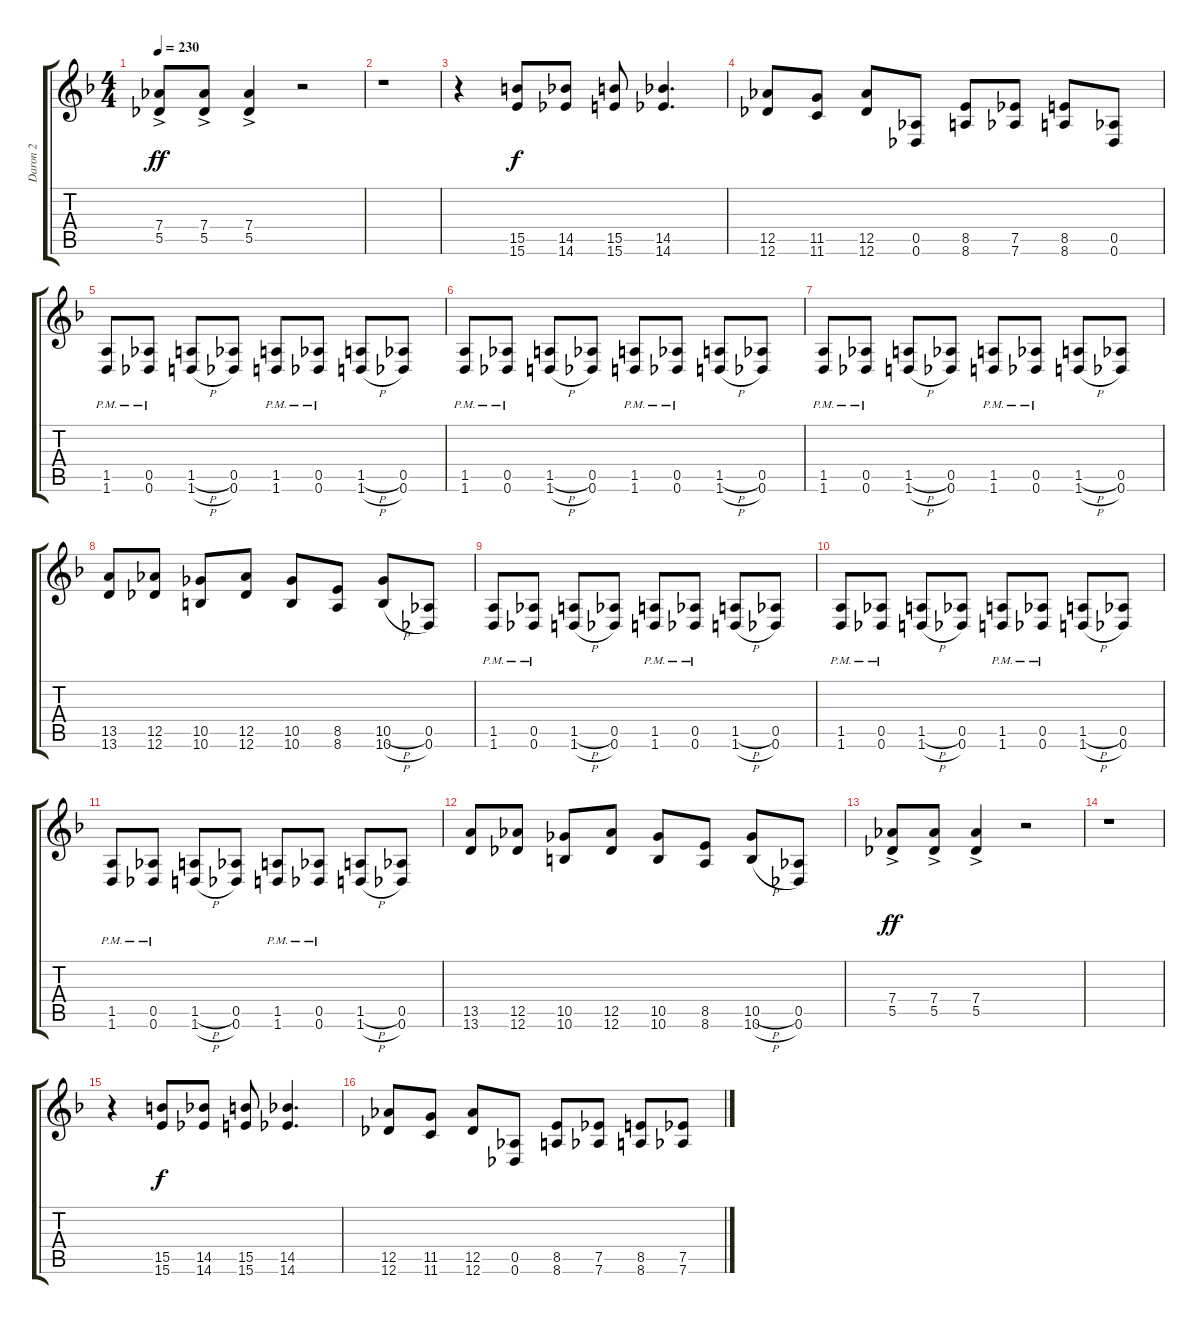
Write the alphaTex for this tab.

\track ("Daron 2" "Daron 2") {instrument overdrivenguitar}
\staff {score tabs}
\tuning (Eb4 Bb3 Gb3 Db3 Ab2 Db2) {hide}
\ts (4 4)
\tempo 230
\clef g2
\ks f
(7.4{ac} 5.5{ac}).8{dy ff} (7.4{ac} 5.5{ac}).8 (7.4{ac} 5.5{ac}).4 r.2 |
r.1 |
r.4 (15.5 15.6).8{dy f} (14.5 14.6).8 (15.5 15.6).8 (14.5 14.6).4{d} |
(12.5 12.6).8 (11.5 11.6).8 (12.5 12.6).8 (0.5 0.6).8 (8.5 8.6).8 (7.5 7.6).8 (8.5 8.6).8 (0.5 0.6).8 |
(1.5{pm} 1.6{pm}).8 (0.5{pm} 0.6{pm}).8 (1.5{h} 1.6{h}).8 (0.5 0.6).8 (1.5{pm} 1.6{pm}).8 (0.5{pm} 0.6{pm}).8 (1.5{h} 1.6{h}).8 (0.5 0.6).8 |
(1.5{pm} 1.6{pm}).8 (0.5{pm} 0.6{pm}).8 (1.5{h} 1.6{h}).8 (0.5 0.6).8 (1.5{pm} 1.6{pm}).8 (0.5{pm} 0.6{pm}).8 (1.5{h} 1.6{h}).8 (0.5 0.6).8 |
(1.5{pm} 1.6{pm}).8 (0.5{pm} 0.6{pm}).8 (1.5{h} 1.6{h}).8 (0.5 0.6).8 (1.5{pm} 1.6{pm}).8 (0.5{pm} 0.6{pm}).8 (1.5{h} 1.6{h}).8 (0.5 0.6).8 |
(13.5 13.6).8 (12.5 12.6).8 (10.5 10.6).8 (12.5 12.6).8 (10.5 10.6).8 (8.5 8.6).8 (10.5{h} 10.6{h}).8 (0.5 0.6).8 |
(1.5{pm} 1.6{pm}).8 (0.5{pm} 0.6{pm}).8 (1.5{h} 1.6{h}).8 (0.5 0.6).8 (1.5{pm} 1.6{pm}).8 (0.5{pm} 0.6{pm}).8 (1.5{h} 1.6{h}).8 (0.5 0.6).8 |
(1.5{pm} 1.6{pm}).8 (0.5{pm} 0.6{pm}).8 (1.5{h} 1.6{h}).8 (0.5 0.6).8 (1.5{pm} 1.6{pm}).8 (0.5{pm} 0.6{pm}).8 (1.5{h} 1.6{h}).8 (0.5 0.6).8 |
(1.5{pm} 1.6{pm}).8 (0.5{pm} 0.6{pm}).8 (1.5{h} 1.6{h}).8 (0.5 0.6).8 (1.5{pm} 1.6{pm}).8 (0.5{pm} 0.6{pm}).8 (1.5{h} 1.6{h}).8 (0.5 0.6).8 |
(13.5 13.6).8 (12.5 12.6).8 (10.5 10.6).8 (12.5 12.6).8 (10.5 10.6).8 (8.5 8.6).8 (10.5{h} 10.6{h}).8 (0.5 0.6).8 |
(7.4{ac} 5.5{ac}).8{dy ff} (7.4{ac} 5.5{ac}).8 (7.4{ac} 5.5{ac}).4 r.2 |
r.1 |
r.4 (15.5 15.6).8{dy f} (14.5 14.6).8 (15.5 15.6).8 (14.5 14.6).4{d} |
(12.5 12.6).8 (11.5 11.6).8 (12.5 12.6).8 (0.5 0.6).8 (8.5 8.6).8 (7.5 7.6).8 (8.5 8.6).8 (7.5 7.6).8
